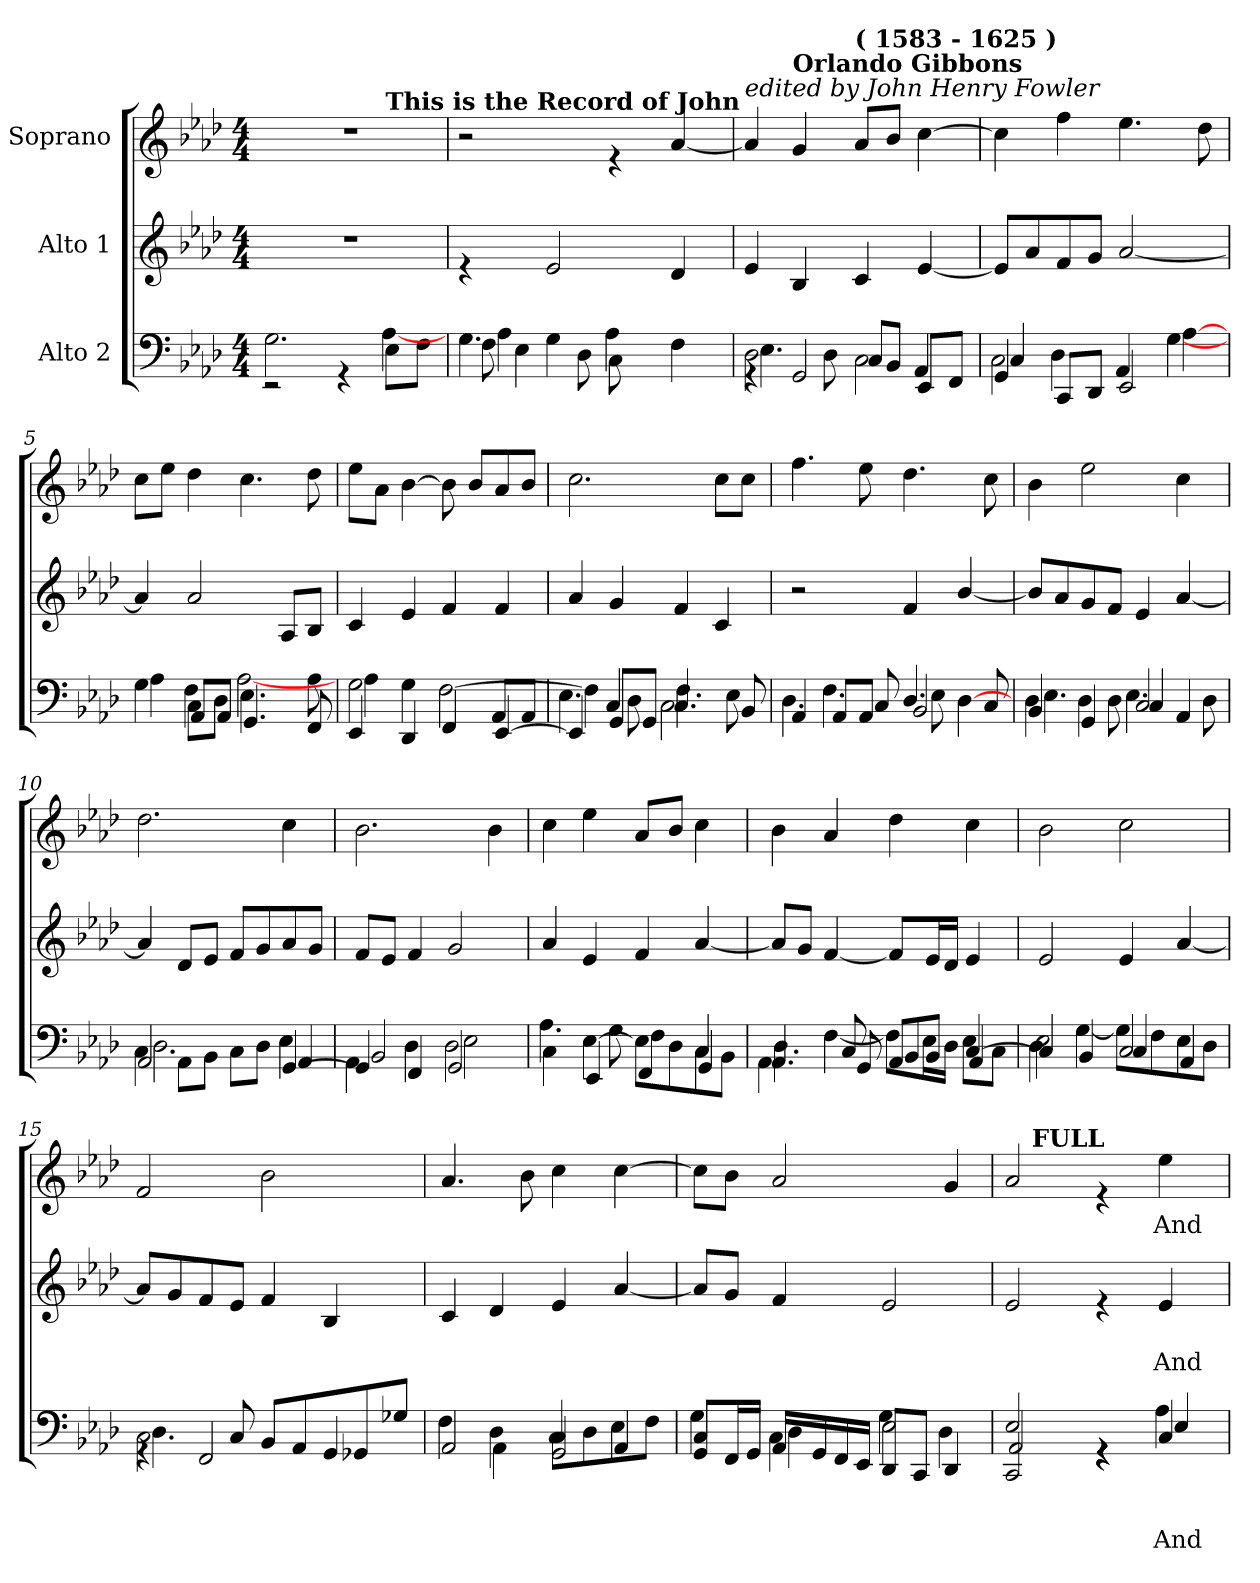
**kern	**text	**text	**text	**kern	**text	**text	**kern	**text
*part3	*part3	*part3	*part3	*part2	*part2	*part2	*part1	*part1
*staff3	*staff3	*staff3	*staff3	*staff2	*staff2	*staff2	*staff1	*staff1
*I"Alto 2	*	*	*	*I"Alto 1	*	*	*I"Soprano	*
*clefF4	*	*	*	*clefG2	*	*	*clefG2	*
*k[b-e-a-d-]	*	*	*	*k[b-e-a-d-]	*	*	*k[b-e-a-d-]	*
*A-:	*	*	*	*A-:	*	*	*A-:	*
*M4/4	*	*	*	*M4/4	*	*	*M4/4	*
=1	=1	=1	=1	=1	=1	=1	=1	=1
*^	*	*	*	*	*	*	*	*
!	!	!	!	!	!	!	!	!LO:TX:a:B:t=St. John 1 &colon; 19	!
!	!	!	!	!	!	!	!	!LO:TX:a:t=Revision&colon; 5-14-99	!
!	!	!	!	!	!	!	!	!LO:TX:a:B:t=VERSE	!
*	*	*	*	*	*	*	*	*^	*
2.G\	2rEE	.	.	.	1r	.	.	1r	2.ryy	.
.	4rGG	.	.	.	.	.	.	.	.	.
!	!	!	!	!	!	!	!	!	!LO:TX:a:B:t=This is the Record of John	!
8E-\L	[>4A-\	.	.	.	.	.	.	.	4ryy	.
8F\J	.	.	.	.	.	.	.	.	.	.
*	*	*	*	*	*	*	*	*v	*v	*
=2	=2	=2	=2	=2	=2	=2	=2	=2	=2
*	*^	*	*	*	*	*	*	*	*
4.G\	8F\	4A-\	.	.	.	4re	.	.	2r	.
.	4E-\	.	.	.	.	.	.	.	.	.
.	.	4G\	.	.	.	2e-/	.	.	.	.
2ryy	8D-\	.	.	.	.	.	.	.	.	.
.	8C\	4A-\	.	.	.	.	.	.	4re	.
.	4.ryy	.	.	.	.	.	.	.	.	.
.	.	4F\	.	.	.	4d-/	.	.	[<4a-/	.
8ryy	.	.	.	.	.	.	.	.	.	.
=3	=3	=3	=3	=3	=3	=3	=3	=3	=3	=3
!	!	!	!	!	!	!	!	!	!LO:TX:a:i:t=edited by John Henry Fowler	!
4rGG	2D-\	4.E-\	.	.	.	4e-/	.	.	4a-/]	.
!	!	!	!	!	!	!	!	!	!LO:TX:a:B:t=Orlando Gibbons	!
2GG/	.	.	.	.	.	4B-/	.	.	4g/	.
.	.	8D-\	.	.	.	.	.	.	.	.
!	!	!	!	!	!	!	!	!	!LO:TX:a:B:t=( 1583 - 1625 )	!
.	2C\	8C/L	.	.	.	4c/	.	.	8a-/L	.
.	.	8BB-/J	.	.	.	.	.	.	8b-/J	.
8EE-/L	.	4AA-/	.	.	.	[<4e-/	.	.	[>4cc\	.
8FF/J	.	.	.	.	.	.	.	.	.	.
!!LO:LB:g=z
=4	=4	=4	=4	=4	=4	=4	=4	=4	=4	=4
4GG/	2C\	4C/	.	.	.	8e-/L]	.	.	4cc\]	.
.	.	.	.	.	.	8a-/	.	.	.	.
8CC/L	.	4D-\	.	.	.	8f/	.	.	4ff\	.
8DD-/J	.	.	.	.	.	8g/J	.	.	.	.
2EE-/	4ryy	4AA-/	.	.	.	[<2a-/	.	.	4.ee-\	.
.	[>4G\	[>4A-\	.	.	.	.	.	.	.	.
.	.	.	.	.	.	.	.	.	8dd-\	.
=5	=5	=5	=5	=5	=5	=5	=5	=5	=5	=5
4G\	4A-\	4ryy	.	.	.	4a-/]	.	.	8cc\L	.
.	.	.	.	.	.	.	.	.	8ee-\J	.
8C\L	4F\	8AA-/L	.	.	.	2a-/	.	.	4dd-\	.
8D-\J	.	8AA-/J	.	.	.	.	.	.	.	.
4.E-\	[>2A-\	4.GG/	.	.	.	.	.	.	4.cc\	.
.	.	.	.	.	.	8A-/L	.	.	.	.
8A-\	.	8FF/	.	.	.	8B-/J	.	.	8dd-\	.
=6	=6	=6	=6	=6	=6	=6	=6	=6	=6	=6
4EE-/	2G\	4A-\	.	.	.	4c/	.	.	8ee-\L	.
.	.	.	.	.	.	.	.	.	8a-\J	.
4DD-/	.	4G\	.	.	.	4e-/	.	.	[>4b-\	.
4FF/	4ryy	[>2F\	.	.	.	4f/	.	.	8b-\]	.
.	.	.	.	.	.	.	.	.	8b-/L	.
[<4EE-/	8AA-/L	.	.	.	.	4f/	.	.	8a-/	.
.	8AA-/J	.	.	.	.	.	.	.	8b-/J	.
!!LO:LB:g=z
=7	=7	=7	=7	=7	=7	=7	=7	=7	=7	=7
4EE-/]	4.E-\	4F\]	.	.	.	4a-/	.	.	2.cc\	.
8GG/L	.	4C/	.	.	.	4g/	.	.	.	.
8GG/J	8D-\	.	.	.	.	.	.	.	.	.
4.C/	2C\	4.F\	.	.	.	4f/	.	.	.	.
.	.	.	.	.	.	4c/	.	.	8cc\L	.
8BB-/	.	8E-\	.	.	.	.	.	.	8cc\J	.
=8	=8	=8	=8	=8	=8	=8	=8	=8	=8	=8
4AA-/	4.D-\	4ryy	.	.	.	2r	.	.	4.ff\	.
8AA-/L	.	4.F\	.	.	.	.	.	.	.	.
8AA-/J	8C/	.	.	.	.	.	.	.	8ee-\	.
4.D-/	2BB-/	.	.	.	.	4f/	.	.	4.dd-\	.
.	.	8E-\	.	.	.	.	.	.	.	.
.	.	[>4D-\	.	.	.	[<4b-/	.	.	.	.
8C/	.	.	.	.	.	.	.	.	8cc\	.
=9	=9	=9	=9	=9	=9	=9	=9	=9	=9	=9
4BB-/	4D-\	4.E-\	.	.	.	8b-/L]	.	.	4b-\	.
.	.	.	.	.	.	8a-/	.	.	.	.
4GG/	4D-\	.	.	.	.	8g/	.	.	2ee-\	.
.	.	8D-\	.	.	.	8f/J	.	.	.	.
2C/	4.E-\	4C/	.	.	.	4e-/	.	.	.	.
.	.	4AA-/	.	.	.	[<4a-/	.	.	4cc\	.
.	8D-\	.	.	.	.	.	.	.	.	.
!!LO:LB:g=z
=10	=10	=10	=10	=10	=10	=10	=10	=10	=10	=10
2AA-/	4C\	2.D-\	.	.	.	4a-/]	.	.	2.dd-\	.
.	8AA-\L	.	.	.	.	8d-/L	.	.	.	.
.	8BB-\J	.	.	.	.	8e-/J	.	.	.	.
4ryy	8C\L	.	.	.	.	8f/L	.	.	.	.
.	8D-\J	.	.	.	.	8g/	.	.	.	.
[<4GG/	4E-\	4AA-/	.	.	.	8a-/	.	.	4cc\	.
.	.	.	.	.	.	8g/J	.	.	.	.
=11	=11	=11	=11	=11	=11	=11	=11	=11	=11	=11
4GG/]	4AA-\	2BB-/	.	.	.	8f/L	.	.	2.b-\	.
.	.	.	.	.	.	8e-/J	.	.	.	.
4FF/	4D-\	.	.	.	.	4f/	.	.	.	.
2GG/	2D-\	2E-\	.	.	.	2g/	.	.	.	.
.	.	.	.	.	.	.	.	.	4b-\	.
=12	=12	=12	=12	=12	=12	=12	=12	=12	=12	=12
4C\	4.A-\	4ryy	.	.	.	4a-/	.	.	4cc\	.
[>4E-\	.	4EE-/	.	.	.	4e-/	.	.	4ee-\	.
.	8G\	.	.	.	.	.	.	.	.	.
8E-\L]	4F\	4FF/	.	.	.	4f/	.	.	8a-/L	.
8D-\	.	.	.	.	.	.	.	.	8b-/J	.
8C\	4C/	4GG/	.	.	.	[<4a-/	.	.	4cc\	.
8BB-\J	.	.	.	.	.	.	.	.	.	.
=13	=13	=13	=13	=13	=13	=13	=13	=13	=13	=13
4.AA-/	4AA-\	4.D-\	.	.	.	8a-/L]	.	.	4b-\	.
.	.	.	.	.	.	8g/J	.	.	.	.
.	[>4F\	.	.	.	.	[<4f/	.	.	4a-/	.
8GG/	.	8C/	.	.	.	.	.	.	.	.
8AA-/L	8F\L]	4BB-/	.	.	.	8f/L]	.	.	4dd-\	.
8BB-/J	16E-\L	.	.	.	.	16e-/L	.	.	.	.
.	16D-\JJ	.	.	.	.	16d-/JJ	.	.	.	.
[<4C/	8E-\L	4AA-/	.	.	.	4e-/	.	.	4cc\	.
.	8C\J	.	.	.	.	.	.	.	.	.
!!LO:PB:g=z
=14	=14	=14	=14	=14	=14	=14	=14	=14	=14	=14
4C/]	4D-\	2E-\	.	.	.	2e-/	.	.	2b-\	.
4BB-/	[>4G\	.	.	.	.	.	.	.	.	.
2C/	8G\L]	4C/	.	.	.	4e-/	.	.	2cc\	.
.	8F\	.	.	.	.	.	.	.	.	.
.	8E-\	4AA-/	.	.	.	[<4a-/	.	.	.	.
.	8D-\J	.	.	.	.	.	.	.	.	.
=15	=15	=15	=15	=15	=15	=15	=15	=15	=15	=15
4rGG	2C\	4.D-\	.	.	.	8a-/L]	.	.	2f/	.
.	.	.	.	.	.	8g/	.	.	.	.
2FF/	.	.	.	.	.	8f/	.	.	.	.
.	.	8C/	.	.	.	8e-/J	.	.	.	.
.	2ryy	8BB-/L	.	.	.	4f/	.	.	2b-\	.
.	.	8AA-/	.	.	.	.	.	.	.	.
4GG/	.	8GG-X/	.	.	.	4B-/	.	.	.	.
.	.	8G-X/J	.	.	.	.	.	.	.	.
=16	=16	=16	=16	=16	=16	=16	=16	=16	=16	=16
2AA-/	4F\	4ryy	.	.	.	4c/	.	.	4.a-/	.
.	4D-\	4AA-\	.	.	.	4d-/	.	.	.	.
.	.	.	.	.	.	.	.	.	8b-\	.
2GG/	4C/	8C\L	.	.	.	4e-/	.	.	4cc\	.
.	.	8D-\	.	.	.	.	.	.	.	.
.	4AA-/	8E-\	.	.	.	[<4a-/	.	.	[>4cc\	.
.	.	8F\J	.	.	.	.	.	.	.	.
=17	=17	=17	=17	=17	=17	=17	=17	=17	=17	=17
8GG/L	4G\	4C/	.	.	.	8a-/L]	.	.	8cc\L]	.
16FF/L	.	.	.	.	.	8g/J	.	.	8b-\J	.
16GG/JJ	.	.	.	.	.	.	.	.	.	.
16AA-/LL	4C\	4D-\	.	.	.	4f/	.	.	2a-/	.
16GG/	.	.	.	.	.	.	.	.	.	.
16FF/	.	.	.	.	.	.	.	.	.	.
16EE-/JJ	.	.	.	.	.	.	.	.	.	.
8DD-/L	4G\	2E-\	.	.	.	2e-/	.	.	.	.
8CC/J	.	.	.	.	.	.	.	.	.	.
4DD-/	4D-\	.	.	.	.	.	.	.	4g/	.
!!LO:LB:g=z
=18	=18	=18	=18	=18	=18	=18	=18	=18	=18	=18
*	*	*	*	*	*	*	*	*	*^	*
2CC/	2E-/	2AA-/	.	.	.	2e-/	.	.	2a-/	16.ryy	.
!	!	!	!	!	!	!	!	!	!	!LO:TX:a:B:t=FULL	!
.	.	.	.	.	.	.	.	.	.	2ryy	.
4rGG	4rGG	4rGG	.	.	.	4re	.	.	4re	.	.
.	.	.	.	.	.	.	.	.	.	4ryy	.
!	!	!	!	!	!LO:LY:b	!	!	!	!	!	!
!	!	!	!	!	!LO:LY:b	!	!	!LO:LY:b	!	!	!LO:LY:b
4C/	4E-/	4A-\	.	.	And	4e-/	.	And	4ee-\	.	And
.	.	.	.	.	.	.	.	.	.	8ryy	.
.	.	.	.	.	.	.	.	.	.	32ryy	.
*v	*v	*v	*	*	*	*	*	*	*v	*v	*
=	=	=	=	=	=	=	=	=
*-	*-	*-	*-	*-	*-	*-	*-	*-
